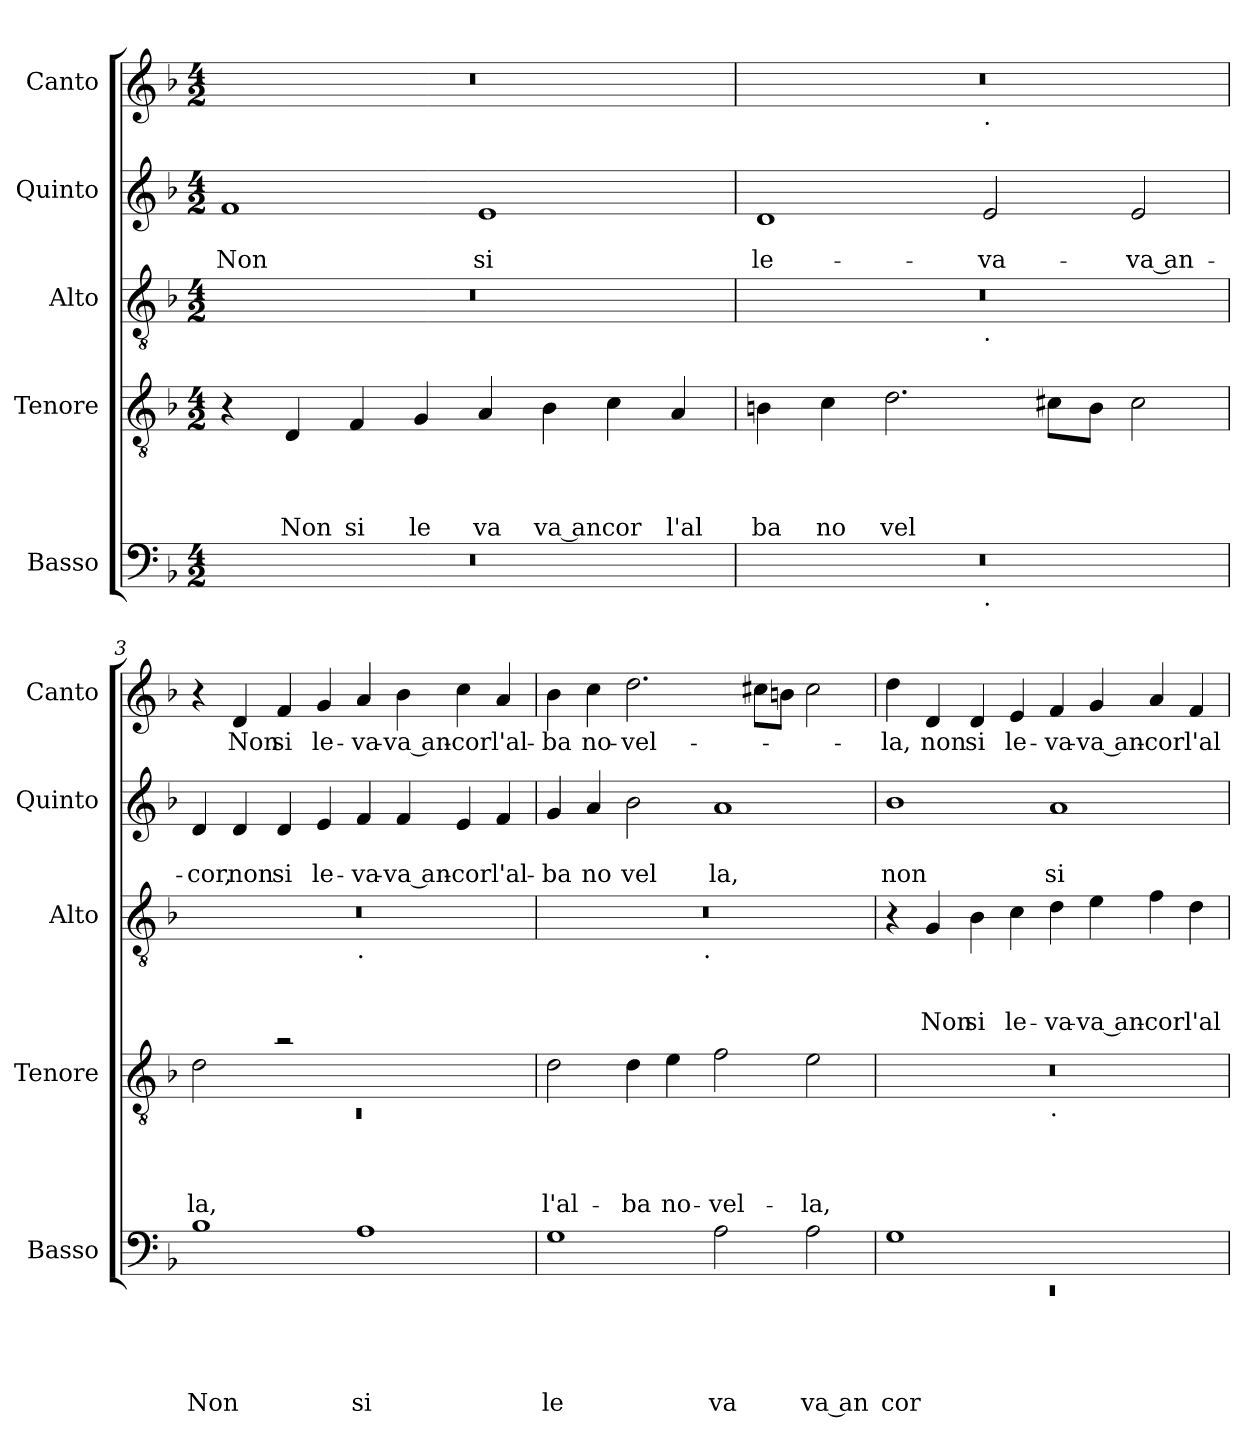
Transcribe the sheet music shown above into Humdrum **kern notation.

**kern	**text	**text	**text	**text	**text	**kern	**text	**text	**text	**text	**kern	**text	**text	**text	**kern	**text	**text	**kern	**text
*part5	*part5	*part5	*part5	*part5	*part5	*part4	*part4	*part4	*part4	*part4	*part3	*part3	*part3	*part3	*part2	*part2	*part2	*part1	*part1
*staff5	*staff5	*staff5	*staff5	*staff5	*staff5	*staff4	*staff4	*staff4	*staff4	*staff4	*staff3	*staff3	*staff3	*staff3	*staff2	*staff2	*staff2	*staff1	*staff1
*I"Basso	*	*	*	*	*	*I"Tenore	*	*	*	*	*I"Alto	*	*	*	*I"Quinto	*	*	*I"Canto	*
*I'Basso	*	*	*	*	*	*I'Tenore	*	*	*	*	*I'Alto	*	*	*	*I'Quinto	*	*	*I'Canto	*
*clefF4	*	*	*	*	*	*clefGv2	*	*	*	*	*clefGv2	*	*	*	*clefG2	*	*	*clefG2	*
*k[b-]	*	*	*	*	*	*k[b-]	*	*	*	*	*k[b-]	*	*	*	*k[b-]	*	*	*k[b-]	*
*F:	*	*	*	*	*	*F:	*	*	*	*	*F:	*	*	*	*F:	*	*	*F:	*
*M4/2	*	*	*	*	*	*M4/2	*	*	*	*	*M4/2	*	*	*	*M4/2	*	*	*M4/2	*
=1	=1	=1	=1	=1	=1	=1	=1	=1	=1	=1	=1	=1	=1	=1	=1	=1	=1	=1	=1
!	!	!	!	!	!	!	!	!	!	!	!	!	!	!	!	!	!LO:LY:b	!	!
0r	.	.	.	.	.	4r	.	.	.	.	0r	.	.	.	1f	.	Non	0r	.
!	!	!	!	!	!	!	!	!	!	!LO:LY:b	!	!	!	!	!	!	!	!	!
.	.	.	.	.	.	4D/	.	.	.	Non	.	.	.	.	.	.	.	.	.
!	!	!	!	!	!	!	!	!	!	!LO:LY:b	!	!	!	!	!	!	!	!	!
.	.	.	.	.	.	4F/	.	.	.	si	.	.	.	.	.	.	.	.	.
!	!	!	!	!	!	!	!	!	!	!LO:LY:b	!	!	!	!	!	!	!	!	!
.	.	.	.	.	.	4G/	.	.	.	le	.	.	.	.	.	.	.	.	.
!	!	!	!	!	!	!	!	!	!	!LO:LY:b	!	!	!	!	!	!	!LO:LY:b	!	!
.	.	.	.	.	.	4A/	.	.	.	va	.	.	.	.	1e	.	si	.	.
!	!	!	!	!	!	!	!	!	!	!LO:LY:b:rj	!	!	!	!	!	!	!	!	!
.	.	.	.	.	.	4B-\	.	.	.	va an	.	.	.	.	.	.	.	.	.
!	!	!	!	!	!	!	!	!	!	!LO:LY:b	!	!	!	!	!	!	!	!	!
.	.	.	.	.	.	4c\	.	.	.	cor	.	.	.	.	.	.	.	.	.
!	!	!	!	!	!	!	!	!	!	!LO:LY:b	!	!	!	!	!	!	!	!	!
.	.	.	.	.	.	4A/	.	.	.	l'al	.	.	.	.	.	.	.	.	.
=2	=2	=2	=2	=2	=2	=2	=2	=2	=2	=2	=2	=2	=2	=2	=2	=2	=2	=2	=2
!	!	!	!	!	!	!	!	!	!	!LO:LY:b	!	!	!	!	!	!	!LO:LY:b	!	!
*^	*	*	*	*	*	*	*	*	*	*	*^	*	*	*	*	*	*	*^	*
0r	1ryy	.	.	.	.	.	4Bn\	.	.	.	ba	0r	1ryy	.	.	.	1d	.	le-	0r	1ryy	.
!	!	!	!	!	!	!	!	!	!	!	!LO:LY:b	!	!	!	!	!	!	!	!	!	!	!
.	.	.	.	.	.	.	4c\	.	.	.	no	.	.	.	.	.	.	.	.	.	.	.
!	!	!	!	!	!	!	!	!	!	!	!LO:LY:b	!	!	!	!	!	!	!	!	!	!	!
.	.	.	.	.	.	.	2.d\	.	.	.	vel	.	.	.	.	.	.	.	.	.	.	.
!	!	!	!	!	!	!	!	!	!	!	!	!	!	!	!	!	!	!	!	!	!LO:TX:b:t=.	!
!	!	!	!	!	!	!	!	!	!	!	!	!	!LO:TX:b:t=.	!	!	!	!	!	!	!	!	!
!	!LO:TX:b:t=.	!	!	!	!	!	!	!	!	!	!	!	!	!	!	!	!	!	!	!	!	!
!	!	!	!	!	!	!	!	!	!	!	!	!	!	!	!	!	!	!	!LO:LY:b	!	!	!
.	1ryy	.	.	.	.	.	.	.	.	.	.	.	1ryy	.	.	.	2e/	.	-va-	.	1ryy	.
.	.	.	.	.	.	.	8c#X\L	.	.	.	.	.	.	.	.	.	.	.	.	.	.	.
.	.	.	.	.	.	.	8B\J	.	.	.	.	.	.	.	.	.	.	.	.	.	.	.
!	!	!	!	!	!	!	!	!	!	!	!	!	!	!	!	!	!	!	!LO:LY:b:rj	!	!	!
.	.	.	.	.	.	.	2c#\	.	.	.	.	.	.	.	.	.	2e/	.	-va an-	.	.	.
=3	=3	=3	=3	=3	=3	=3	=3	=3	=3	=3	=3	=3	=3	=3	=3	=3	=3	=3	=3	=3	=3	=3
*	*	*	*	*	*	*	*^	*	*	*	*	*	*	*	*	*	*	*	*	*	*	*
!	!	!	!	!	!	!LO:LY:b	!	!LO:N:vis=1	!	!	!	!LO:LY:b	!	!	!	!	!	!	!	!LO:LY:b	!	!	!
*v	*v	*	*	*	*	*	*	*	*	*	*	*	*	*	*	*	*	*	*	*	*v	*v	*
1B-	.	.	.	.	Non	2d\	0rC	.	.	.	la,	0r	1ryy	.	.	.	4d/	.	-cor,	4r	.
!	!	!	!	!	!	!	!	!	!	!	!	!	!	!	!	!	!	!	!LO:LY:b	!	!LO:LY:b
.	.	.	.	.	.	.	.	.	.	.	.	.	.	.	.	.	4d/	.	non	4d/	Non
!	!	!	!	!	!	!	!	!	!	!	!	!	!	!	!	!	!	!	!LO:LY:b	!	!LO:LY:b
.	.	.	.	.	.	2ra	.	.	.	.	.	.	.	.	.	.	4d/	.	si	4f/	si
!	!	!	!	!	!	!	!	!	!	!	!	!	!	!	!	!	!	!	!LO:LY:b	!	!LO:LY:b
.	.	.	.	.	.	.	.	.	.	.	.	.	.	.	.	.	4e/	.	le-	4g/	le-
!	!	!	!	!	!	!	!	!	!	!	!	!	!LO:TX:b:t=.	!	!	!	!	!	!	!	!
!	!	!	!	!	!LO:LY:b	!	!	!	!	!	!	!	!	!	!	!	!	!	!LO:LY:b	!	!LO:LY:b
1A	.	.	.	.	si	1ryy	.	.	.	.	.	.	1ryy	.	.	.	4f/	.	-va-	4a/	-va-
!	!	!	!	!	!	!	!	!	!	!	!	!	!	!	!	!	!	!	!LO:LY:b:rj	!	!LO:LY:b:rj
.	.	.	.	.	.	.	.	.	.	.	.	.	.	.	.	.	4f/	.	-va an-	4b-\	-va an-
!	!	!	!	!	!	!	!	!	!	!	!	!	!	!	!	!	!	!	!LO:LY:b	!	!LO:LY:b
.	.	.	.	.	.	.	.	.	.	.	.	.	.	.	.	.	4e/	.	-cor	4cc\	-cor
!	!	!	!	!	!	!	!	!	!	!	!	!	!	!	!	!	!	!	!LO:LY:b	!	!LO:LY:b
.	.	.	.	.	.	.	.	.	.	.	.	.	.	.	.	.	4f/	.	l'al-	4a/	l'al-
*	*	*	*	*	*	*v	*v	*	*	*	*	*	*	*	*	*	*	*	*	*	*
!!LO:LB:g=z
=4	=4	=4	=4	=4	=4	=4	=4	=4	=4	=4	=4	=4	=4	=4	=4	=4	=4	=4	=4	=4
!	!	!	!	!	!LO:LY:b	!	!	!	!	!LO:LY:b	!	!	!	!	!	!	!	!LO:LY:b	!	!LO:LY:b
1G	.	.	.	.	le	2d\	.	.	.	l'al-	0r	2ryy	.	.	.	4g/	.	-ba	4b-\	-ba
!	!	!	!	!	!	!	!	!	!	!	!	!	!	!	!	!	!	!LO:LY:b	!	!LO:LY:b
.	.	.	.	.	.	.	.	.	.	.	.	.	.	.	.	4a/	.	no	4cc\	no-
!	!	!	!	!	!	!	!	!	!	!LO:LY:b	!	!	!	!	!	!	!	!LO:LY:b	!	!LO:LY:b
.	.	.	.	.	.	4d\	.	.	.	-ba	.	4...ryy	.	.	.	2b-\	.	vel	2.dd\	-vel-
!	!	!	!	!	!	!	!	!	!	!LO:LY:b	!	!	!	!	!	!	!	!	!	!
.	.	.	.	.	.	4e\	.	.	.	no-	.	.	.	.	.	.	.	.	.	.
!	!	!	!	!	!	!	!	!	!	!	!	!LO:TX:b:t=.	!	!	!	!	!	!	!	!
.	.	.	.	.	.	.	.	.	.	.	.	1ryy	.	.	.	.	.	.	.	.
!	!	!	!	!	!LO:LY:b	!	!	!	!	!LO:LY:b	!	!	!	!	!	!	!	!LO:LY:b	!	!
2A\	.	.	.	.	va	2f\	.	.	.	-vel-	.	.	.	.	.	1a	.	la,	.	.
.	.	.	.	.	.	.	.	.	.	.	.	.	.	.	.	.	.	.	8cc#X\L	.
.	.	.	.	.	.	.	.	.	.	.	.	.	.	.	.	.	.	.	8bn\J	.
!	!	!	!	!	!LO:LY:b:rj	!	!	!	!	!LO:LY:b	!	!	!	!	!	!	!	!	!	!
2A\	.	.	.	.	va an	2e\	.	.	.	-la,	.	.	.	.	.	.	.	.	2cc#\	.
.	.	.	.	.	.	.	.	.	.	.	.	32ryy	.	.	.	.	.	.	.	.
=5	=5	=5	=5	=5	=5	=5	=5	=5	=5	=5	=5	=5	=5	=5	=5	=5	=5	=5	=5	=5
*^	*	*	*	*	*	*	*	*	*	*	*	*	*	*	*	*	*	*	*	*
!	!LO:N:vis=1	!	!	!	!	!LO:LY:b	!	!	!	!	!	!	!	!	!	!	!	!	!LO:LY:b	!	!LO:LY:b
*	*	*	*	*	*	*	*^	*	*	*	*	*v	*v	*	*	*	*	*	*	*	*
1G	0rEE	.	.	.	.	cor	0r	1ryy	.	.	.	.	4r	.	.	.	1b-	.	non	4dd>\	-la,
!	!	!	!	!	!	!	!	!	!	!	!	!	!	!	!	!LO:LY:b	!	!	!	!	!LO:LY:b
.	.	.	.	.	.	.	.	.	.	.	.	.	4G/	.	.	Non	.	.	.	4d/	non
!	!	!	!	!	!	!	!	!	!	!	!	!	!	!	!	!LO:LY:b	!	!	!	!	!LO:LY:b
.	.	.	.	.	.	.	.	.	.	.	.	.	4B-\	.	.	si	.	.	.	4d/	si
!	!	!	!	!	!	!	!	!	!	!	!	!	!	!	!	!LO:LY:b	!	!	!	!	!LO:LY:b
.	.	.	.	.	.	.	.	.	.	.	.	.	4c\	.	.	le-	.	.	.	4e/	le-
!	!	!	!	!	!	!	!	!LO:TX:b:t=.	!	!	!	!	!	!	!	!	!	!	!	!	!
!	!	!	!	!	!	!	!	!	!	!	!	!	!	!	!	!LO:LY:b	!	!	!LO:LY:b	!	!LO:LY:b
1ryy	.	.	.	.	.	.	.	1ryy	.	.	.	.	4d\	.	.	-va-	1a	.	si	4f/	-va-
!	!	!	!	!	!	!	!	!	!	!	!	!	!	!	!	!LO:LY:b:rj	!	!	!	!	!LO:LY:b:rj
.	.	.	.	.	.	.	.	.	.	.	.	.	4e\	.	.	-va an-	.	.	.	4g/	-va an-
!	!	!	!	!	!	!	!	!	!	!	!	!	!	!	!	!LO:LY:b	!	!	!	!	!LO:LY:b
.	.	.	.	.	.	.	.	.	.	.	.	.	4f\	.	.	-cor	.	.	.	4a/	-cor
!	!	!	!	!	!	!	!	!	!	!	!	!	!	!	!	!LO:LY:b	!	!	!	!	!LO:LY:b
.	.	.	.	.	.	.	.	.	.	.	.	.	4d\	.	.	l'al-	.	.	.	4f/	l'al-
*v	*v	*	*	*	*	*	*	*	*	*	*	*	*	*	*	*	*	*	*	*	*
*	*	*	*	*	*	*v	*v	*	*	*	*	*	*	*	*	*	*	*	*	*
=	=	=	=	=	=	=	=	=	=	=	=	=	=	=	=	=	=	=	=
*-	*-	*-	*-	*-	*-	*-	*-	*-	*-	*-	*-	*-	*-	*-	*-	*-	*-	*-	*-
